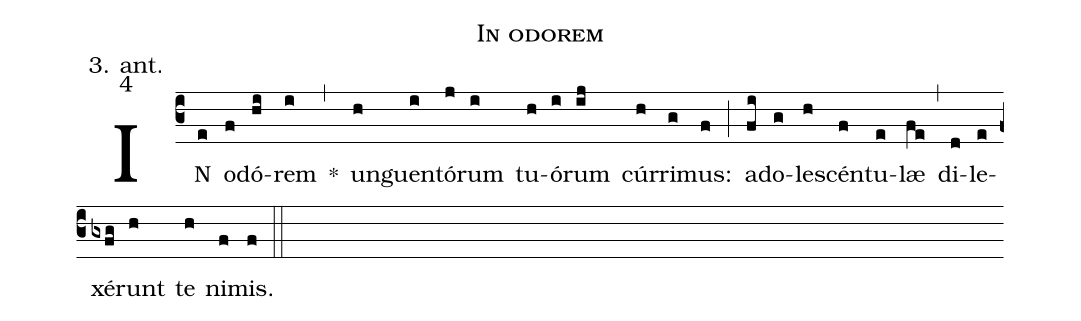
name: In odorem;
office-part: 3. ant.;
mode: 4;
%%
% iv.A*

(c3)
IN(e) o(f)dó(hi)rem(i) *(,)
un(h)guen(i)tó(j)rum(i) tu(h)ó(i)rum(ij) cúr(h)ri(g)mus:(f) (;)
a(fi)do(g)les(h)cén(f)tu(e)læ(fe) (,)
di(d)le(e)xé(gxfg)runt(h) te(h) ni(f)mis.(f) (::)
